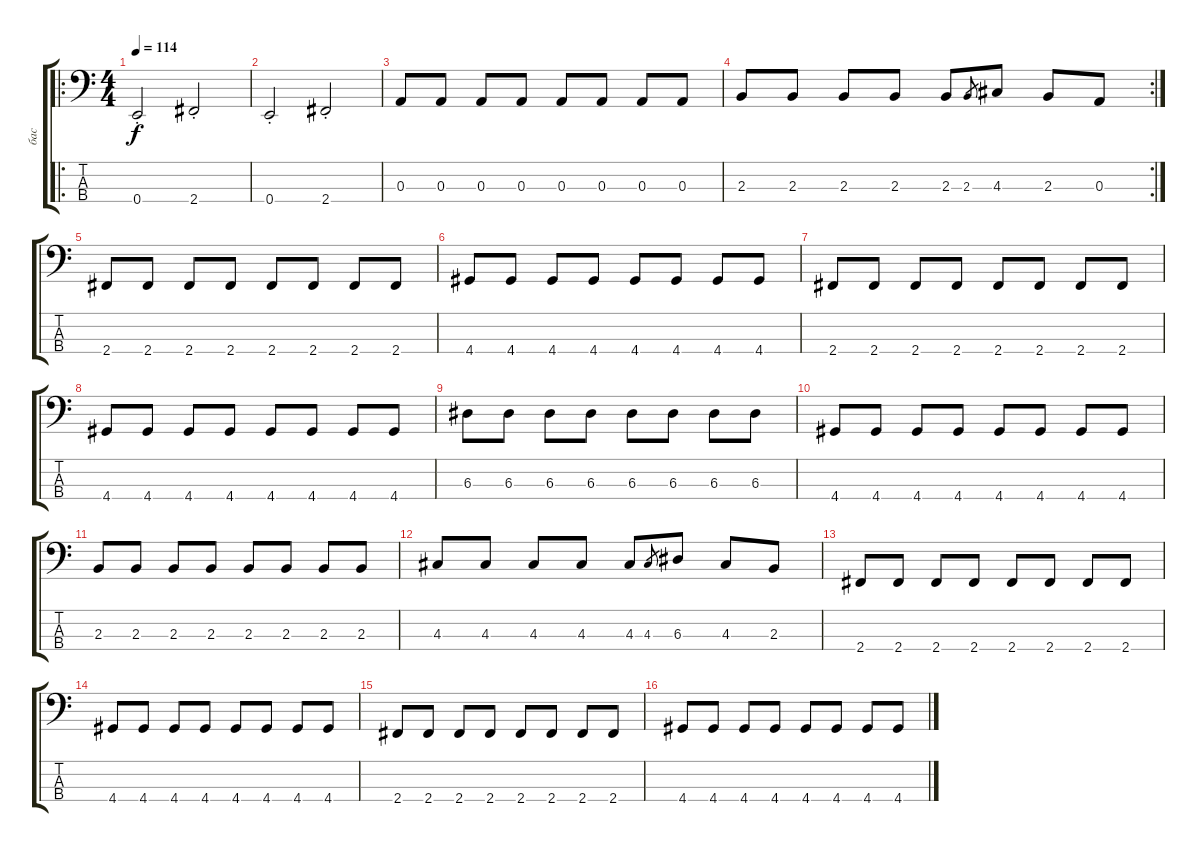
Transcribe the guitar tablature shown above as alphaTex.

\track ("бас" "бас") {instrument electricbassfinger}
\staff {score tabs}
\tuning (G2 D2 A1 E1) {hide}
\ro
\ts (4 4)
\tempo 114
\clef f4
\ks c
0.4{st}.2{dy f} 2.4{st}.2 |
0.4{st}.2 2.4{st}.2 |
0.3.8 0.3.8 0.3.8 0.3.8 0.3.8 0.3.8 0.3.8 0.3.8 |
\rc 2
2.3.8 2.3.8 2.3.8 2.3.8 2.3.8 2.3.8{gr} 4.3.8 2.3.8 0.3.8 |
2.4.8 2.4.8 2.4.8 2.4.8 2.4.8 2.4.8 2.4.8 2.4.8 |
4.4.8 4.4.8 4.4.8 4.4.8 4.4.8 4.4.8 4.4.8 4.4.8 |
2.4.8 2.4.8 2.4.8 2.4.8 2.4.8 2.4.8 2.4.8 2.4.8 |
4.4.8 4.4.8 4.4.8 4.4.8 4.4.8 4.4.8 4.4.8 4.4.8 |
6.3.8 6.3.8 6.3.8 6.3.8 6.3.8 6.3.8 6.3.8 6.3.8 |
4.4.8 4.4.8 4.4.8 4.4.8 4.4.8 4.4.8 4.4.8 4.4.8 |
2.3.8 2.3.8 2.3.8 2.3.8 2.3.8 2.3.8 2.3.8 2.3.8 |
4.3.8 4.3.8 4.3.8 4.3.8 4.3.8 4.3.8{gr} 6.3.8 4.3.8 2.3.8 |
2.4.8 2.4.8 2.4.8 2.4.8 2.4.8 2.4.8 2.4.8 2.4.8 |
4.4.8 4.4.8 4.4.8 4.4.8 4.4.8 4.4.8 4.4.8 4.4.8 |
2.4.8 2.4.8 2.4.8 2.4.8 2.4.8 2.4.8 2.4.8 2.4.8 |
4.4.8 4.4.8 4.4.8 4.4.8 4.4.8 4.4.8 4.4.8 4.4.8
